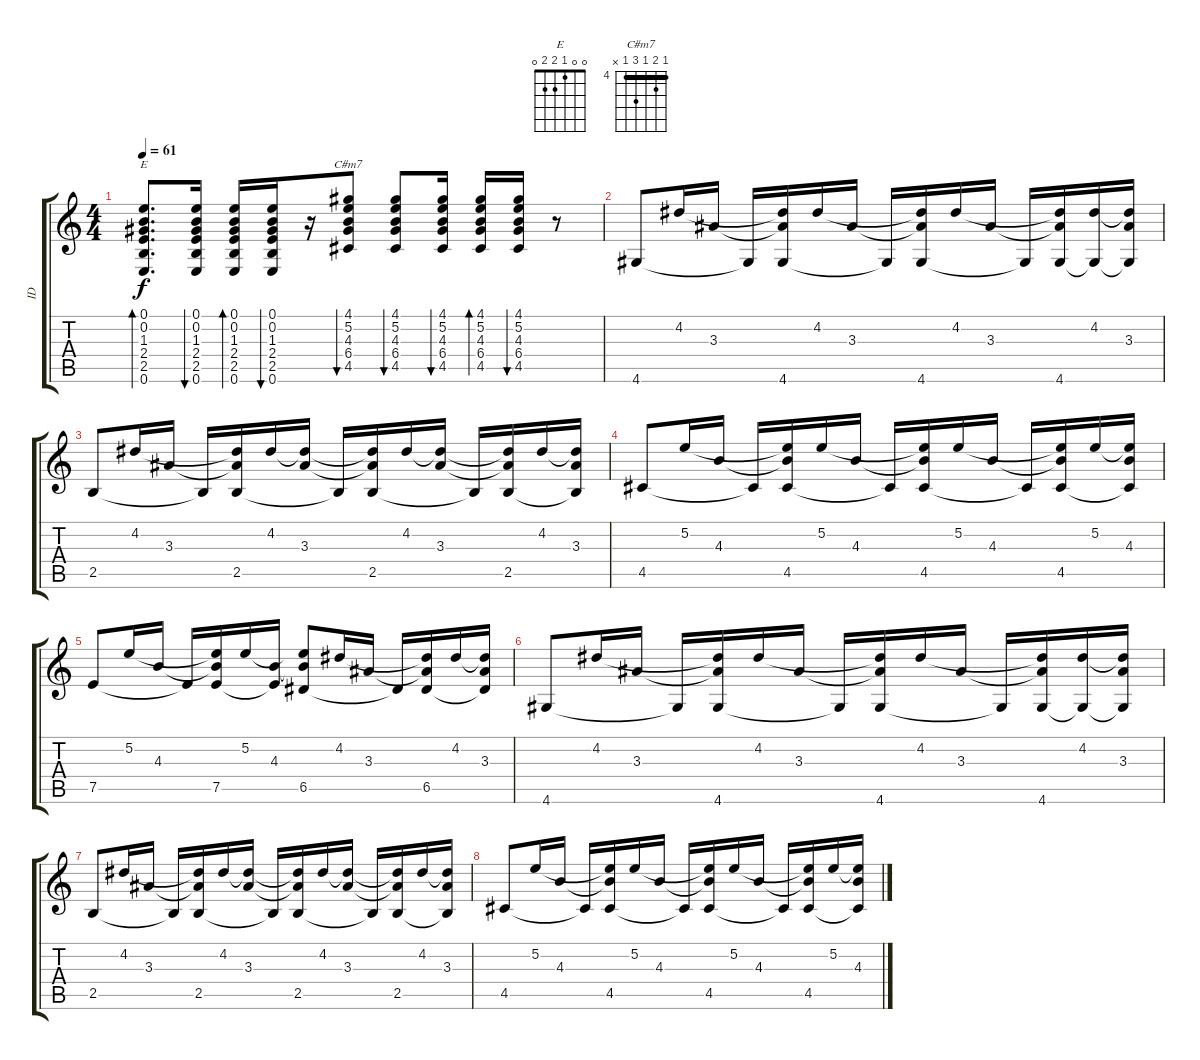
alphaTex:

\track ("ID" "ID") {instrument acousticguitarnylon}
\staff {score tabs}
\tuning (E4 B3 G3 D3 A2 E2) {hide}
\chord ("E" 0 0 1 2 2 0)
\chord ("C#m7" 4 5 4 6 4 x) {firstfret 4 barre 4}
\ts (4 4)
\tempo 61
\clef g2
\ks c
(0.1 0.2 1.3 2.4 2.5 0.6).8{d bd 30 ch "E" dy f} (0.1 0.2 1.3 2.4 2.5 0.6).16{bu 30} (0.1 0.2 1.3 2.4 2.5 0.6).16{bd 30} (0.1 0.2 1.3 2.4 2.5 0.6).16{bu 30} r.16 (4.1 5.2 4.3 6.4 4.5).8{bu 30 ch "C#m7"} (4.1 5.2 4.3 6.4 4.5).8{bu 30} (4.1 5.2 4.3 6.4 4.5).16{bu 30} (4.1 5.2 4.3 6.4 4.5).16{bd 30} (4.1 5.2 4.3 6.4 4.5).16{bu 30} r.8 |
4.6.8 4.2.16 3.3.16 4.6{t}.16 (4.2{t} 3.3{t} 4.6).16 4.2.16 3.3.16 4.6{t}.16 (4.2{t} 3.3{t} 4.6).16 4.2.16 3.3.16 4.6{t}.16 (4.2{t} 3.3{t} 4.6).16 (4.2 4.6{t}).16 (4.2{t} 3.3 4.6{t}).16 |
2.5.8 4.2.16 3.3.16 2.5{t}.16 (4.2{t} 3.3{t} 2.5).16 4.2.16 (4.2{t} 3.3).16 2.5{t}.16 (4.2{t} 3.3{t} 2.5).16 4.2.16 (4.2{t} 3.3).16 2.5{t}.16 (4.2{t} 3.3{t} 2.5).16 4.2.16 (4.2{t} 3.3 2.5{t}).16 |
4.5.8 5.2.16 4.3.16 4.5{t}.16 (5.2{t} 4.3{t} 4.5).16 5.2.16 4.3.16 4.5{t}.16 (5.2{t} 4.3{t} 4.5).16 5.2.16 4.3.16 4.5{t}.16 (5.2{t} 4.3{t} 4.5).16 5.2.16 (5.2{t} 4.3 4.5{t}).16 |
7.5.8 5.2.16 4.3.16 7.5{t}.16 (5.2{t} 4.3{t} 7.5).16 5.2.16 (4.3 7.5{t}).16 (5.2{t} 4.3{t} 6.5).8 4.2.16 3.3.16 6.5{t}.16 (4.2{t} 3.3{t} 6.5).16 4.2.16 (4.2{t} 3.3 6.5{t}).16 |
4.6.8 4.2.16 3.3.16 4.6{t}.16 (4.2{t} 3.3{t} 4.6).16 4.2.16 3.3.16 4.6{t}.16 (4.2{t} 3.3{t} 4.6).16 4.2.16 3.3.16 4.6{t}.16 (4.2{t} 3.3{t} 4.6).16 (4.2 4.6{t}).16 (4.2{t} 3.3 4.6{t}).16 |
2.5.8 4.2.16 3.3.16 2.5{t}.16 (4.2{t} 3.3{t} 2.5).16 4.2.16 (4.2{t} 3.3).16 2.5{t}.16 (4.2{t} 3.3{t} 2.5).16 4.2.16 (4.2{t} 3.3).16 2.5{t}.16 (4.2{t} 3.3{t} 2.5).16 4.2.16 (4.2{t} 3.3 2.5{t}).16 |
4.5.8 5.2.16 4.3.16 4.5{t}.16 (5.2{t} 4.3{t} 4.5).16 5.2.16 4.3.16 4.5{t}.16 (5.2{t} 4.3{t} 4.5).16 5.2.16 4.3.16 4.5{t}.16 (5.2{t} 4.3{t} 4.5).16 5.2.16 (5.2{t} 4.3 4.5{t}).16
